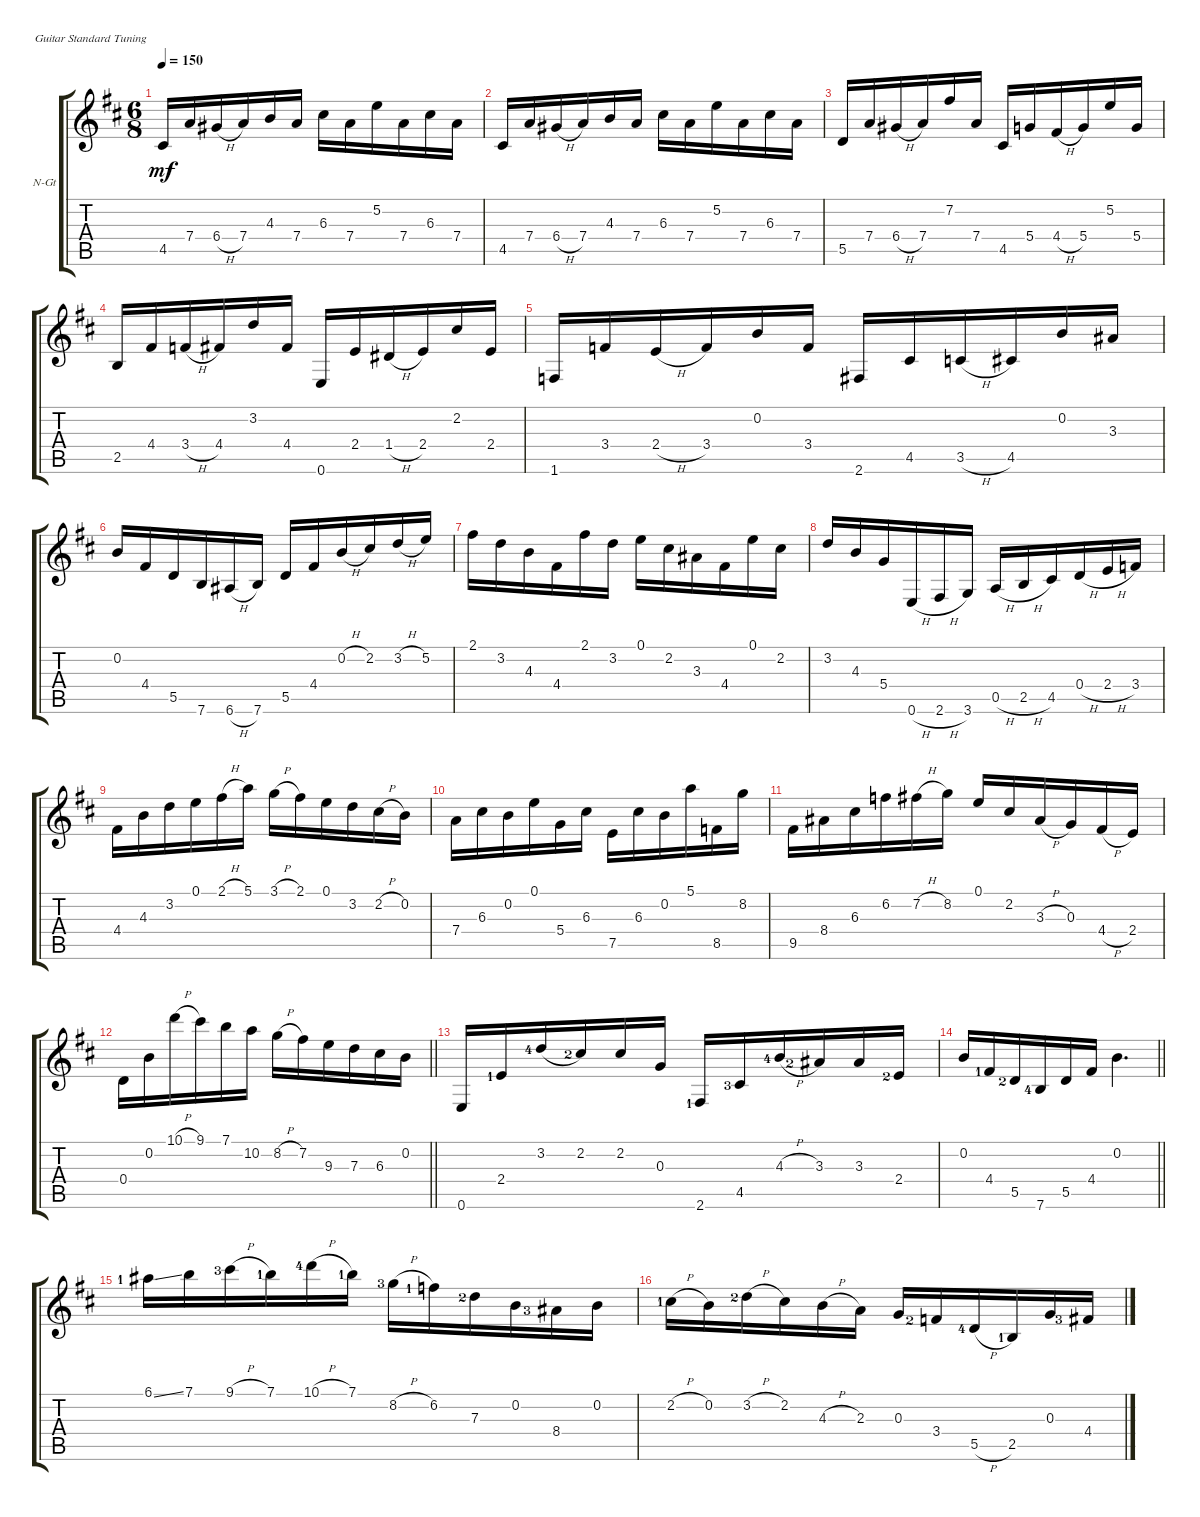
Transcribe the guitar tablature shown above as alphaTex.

\bracketExtendMode groupsimilarinstruments
\firstSystemTrackNameOrientation horizontal
\otherSystemsTrackNameOrientation horizontal
\track ("" "N-Gt") {instrument acousticguitarnylon}
\staff {score tabs}
\tuning (E4 B3 G3 D3 A2 E2)
\ts (6 8)
\tempo 150
\clef g2
\ks bminor
4.5.16{dy mf} 7.4.16 6.4{h}.16 7.4.16 4.3.16 7.4.16 6.3.16 7.4.16 5.2.16 7.4.16 6.3.16 7.4.16 |
4.5.16 7.4.16 6.4{h}.16 7.4.16 4.3.16 7.4.16 6.3.16 7.4.16 5.2.16 7.4.16 6.3.16 7.4.16 |
5.5.16 7.4.16 6.4{h}.16 7.4.16 7.2.16 7.4.16 4.5.16 5.4.16 4.4{h}.16 5.4.16 5.2.16 5.4.16 |
2.5.16 4.4.16 3.4{h}.16 4.4.16 3.2.16 4.4.16 0.6.16 2.4.16 1.4{h}.16 2.4.16 2.2.16 2.4.16 |
1.6.16 3.4.16 2.4{h}.16 3.4.16 0.2.16 3.4.16 2.6.16 4.5.16 3.5{h}.16 4.5.16 0.2.16 3.3.16 |
0.2.16 4.4.16 5.5.16 7.6.16 6.6{h}.16 7.6.16 5.5.16 4.4.16 0.2{h}.16 2.2.16 3.2{h}.16 5.2.16 |
2.1.16 3.2.16 4.3.16 4.4.16 2.1.16 3.2.16 0.1.16 2.2.16 3.3.16 4.4.16 0.1.16 2.2.16 |
3.2.16 4.3.16 5.4.16 0.6{h}.16 2.6{h}.16 3.6.16 0.5{h}.16 2.5{h}.16 4.5.16 0.4{h}.16 2.4{h}.16 3.4.16 |
4.4.16 4.3.16 3.2.16 0.1.16 2.1{h}.16 5.1.16 3.1{h}.16 2.1.16 0.1.16 3.2.16 2.2{h}.16 0.2.16 |
7.4.16 6.3.16 0.2.16 0.1.16 5.4.16 6.3.16 7.5.16 6.3.16 0.2.16 5.1.16 8.5.16 8.2.16 |
9.5.16 8.4.16 6.3.16 6.2.16 7.2{h}.16 8.2.16 0.1.16 2.2.16 3.3{h}.16 0.3.16 4.4{h}.16 2.4.16 |
\barLineRight lightlight
0.4.16 0.2.16 10.1{h}.16 9.1.16 7.1.16 10.2.16 8.2{h}.16 7.2.16 9.3.16 7.3.16 6.3.16 0.2.16 |
0.6.16 2.4{lf 2}.16 3.2{lf 5}.16{legatoorigin} 2.2{lf 3}.16 2.2.16 0.3.16 2.6{lf 2}.16 4.5{lf 4}.16 4.3{h lf 5}.16 3.3{lf 3}.16 3.3.16 2.4{lf 3}.16 |
\barLineRight lightlight
0.2.16 4.4{lf 2}.16 5.5{lf 3}.16 7.6{lf 5}.16 5.5.16 4.4.16 0.2.4{d} |
6.1{ss lf 2}.16 7.1.16 9.1{h lf 4}.16 7.1{lf 2}.16 10.1{h lf 5}.16 7.1{lf 2}.16 8.2{h lf 4}.16 6.2{lf 2}.16 7.3{lf 3}.16 0.2.16 8.4{lf 4}.16 0.2.16 |
2.2{h lf 2}.16 0.2.16 3.2{h lf 3}.16 2.2.16 4.3{h}.16 2.3.16 0.3.16 3.4{lf 3}.16 5.5{h lf 5}.16 2.5{lf 2}.16 0.3.16 4.4{lf 4}.16
